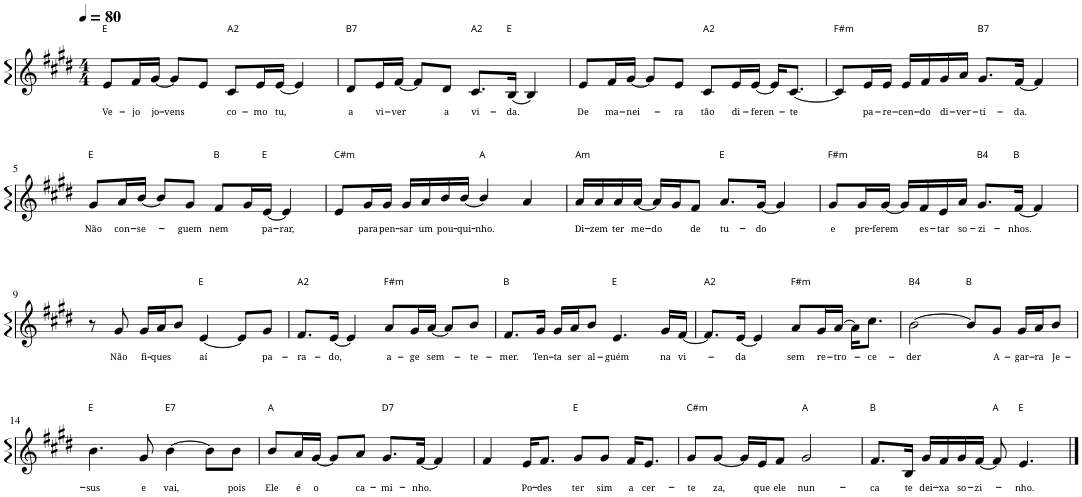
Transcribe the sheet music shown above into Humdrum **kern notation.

**kern	**text
*part1	*part1
*staff1	*staff1
*I"P1	*
*clefG2	*
*k[f#c#g#d#]	*
*E:	*
*M4/4	*
*MM80	*
=1	=1
!LO:TX:a:t=E	!
!	!LO:LY:b
8e/L	Ve-
!	!LO:LY:b
16f#/L	-jo
!	!LO:LY:b
[16g#/JJ	jo-
!	!LO:LY:b
8g#/L]	-vens
8e/J	.
!LO:TX:a:t=A2	!
!	!LO:LY:b
8c#/L	co-
!	!LO:LY:b
16e/L	-mo
!	!LO:LY:b
[16e/JJ	tu,
4e/]	.
=2	=2
!LO:TX:a:t=B7	!
!	!LO:LY:b
8d#/L	a
!	!LO:LY:b
16e/L	vi-
!	!LO:LY:b
[16f#/JJ	-ver
8f#/L]	.
!	!LO:LY:b
8d#/J	a
!LO:TX:a:t=A2	!
!	!LO:LY:b
8.c#/L	vi-
!LO:TX:a:t=E	!
!	!LO:LY:b
[16B/Jk	-da.
4B/]	.
=3	=3
!	!LO:LY:b
8e/L	De
!	!LO:LY:b
16f#/L	ma-
!	!LO:LY:b
[16g#/JJ	-nei-
8g#/L]	.
!	!LO:LY:b
8e/J	-ra
!LO:TX:a:t=A2	!
!	!LO:LY:b
8c#/L	tão
!	!LO:LY:b
16e/L	di-
!	!LO:LY:b
[16e/JJ	-feren-
16e/KL]	.
!	!LO:LY:b
[8.c#/J	-te
=4	=4
!LO:TX:a:t=F#m	!
8c#/L]	.
!	!LO:LY:b
16e/L	pa-
!	!LO:LY:b
16e/JJ	-re-
!	!LO:LY:b
16e/LL	-cen-
!	!LO:LY:b
16f#/	-do
!	!LO:LY:b
16g#/	di-
!	!LO:LY:b
16a/JJ	-ver-
!LO:TX:a:t=B7	!
!	!LO:LY:b
8.g#/L	-ti-
!	!LO:LY:b
[16f#/Jk	-da.
4f#/]	.
!!LO:LB:g=z
=5	=5
!LO:TX:a:t=E	!
!	!LO:LY:b
8g#/L	Não
!	!LO:LY:b
16a/L	con-
!	!LO:LY:b
[16b/JJ	-se-
8b/L]	.
!	!LO:LY:b
8g#/J	-guem
!LO:TX:a:t=B	!
!	!LO:LY:b
8f#/L	nem
16g#/L	.
!LO:TX:a:t=E	!
!	!LO:LY:b
[16e/JJ	pa-
!	!LO:LY:b
4e/]	-rar,
=6	=6
!LO:TX:a:t=C#m	!
8e/L	.
!	!LO:LY:b
16g#/L	para
!	!LO:LY:b
16g#/JJ	pen-
!	!LO:LY:b
16g#/LL	-sar
!	!LO:LY:b
16a/	um
!	!LO:LY:b
16b/	pou-
!	!LO:LY:b
[16b/JJ	-qui-
!LO:TX:a:t=A	!
!	!LO:LY:b
4b/]	-nho.
4a/	.
=7	=7
!LO:TX:a:t=Am	!
!	!LO:LY:b
16a/LL	Di-
!	!LO:LY:b
16a/	-zem
!	!LO:LY:b
16a/	ter
!	!LO:LY:b
[16a/JJ	me-
!	!LO:LY:b
16a/LL]	-do
16g#/J	.
!	!LO:LY:b
8f#/J	de
!LO:TX:a:t=E	!
!	!LO:LY:b
8.a/L	tu-
!	!LO:LY:b
[16g#/Jk	-do
4g#/]	.
=8	=8
!LO:TX:a:t=F#m	!
!	!LO:LY:b
8g#/L	e
!	!LO:LY:b
16g#/L	pre-
!	!LO:LY:b
[16g#/JJ	-ferem
16g#/LL]	.
!	!LO:LY:b
16f#/	es-
!	!LO:LY:b
16e/	-tar
!	!LO:LY:b
16a/JJ	so-
!LO:TX:a:t=B4	!
!	!LO:LY:b
8.g#/L	-zi-
!LO:TX:a:t=B	!
!	!LO:LY:b
[16f#/Jk	-nhos.
4f#/]	.
!!LO:LB:g=z
=9	=9
8r	.
!	!LO:LY:b
8g#/	Não
!	!LO:LY:b
16g#/LL	fi-
!	!LO:LY:b
16a/J	-ques
8b/J	.
!LO:TX:a:t=E	!
!	!LO:LY:b
[4e/	aí
8e/L]	.
!	!LO:LY:b
8g#/J	pa-
=10	=10
!LO:TX:a:t=A2	!
!	!LO:LY:b
8.f#/L	-ra-
!	!LO:LY:b
[16e/Jk	-do,
4e/]	.
!LO:TX:a:t=F#m	!
!	!LO:LY:b
8a/L	a-
!	!LO:LY:b
16g#/L	-ge
!	!LO:LY:b
[16a/JJ	sem-
8a/L]	.
!	!LO:LY:b
8b/J	-te-
=11	=11
!LO:TX:a:t=B	!
!	!LO:LY:b
8.f#/L	-mer.
!	!LO:LY:b
16g#/Jk	Ten-
!	!LO:LY:b
16g#/LL	-ta
!	!LO:LY:b
16a/J	ser
!	!LO:LY:b
8b/J	al-
!LO:TX:a:t=E	!
!	!LO:LY:b
4.e/	-guém
!	!LO:LY:b
16g#/LL	na
!	!LO:LY:b
[16f#/JJ	vi-
=12	=12
!LO:TX:a:t=A2	!
8.f#/L]	.
!	!LO:LY:b
[16e/Jk	-da
4e/]	.
!LO:TX:a:t=F#m	!
!	!LO:LY:b
8a/L	sem
!	!LO:LY:b
16g#/L	re-
!	!LO:LY:b
[16a/JJ	-tro-
16a\KL]	.
!	!LO:LY:b
8.cc#\J	-ce-
=13	=13
!LO:TX:a:t=B4	!
!	!LO:LY:b
[2b\	-der
!LO:TX:a:t=B	!
8b/L]	.
!	!LO:LY:b
8g#/J	A-
!	!LO:LY:b
16g#/LL	-gar-
!	!LO:LY:b
16a/J	-ra
!	!LO:LY:b
8b/J	Je-
!!LO:LB:g=z
=14	=14
!LO:TX:a:t=E	!
!	!LO:LY:b
4.b\	-sus
!	!LO:LY:b
8g#/	e
!LO:TX:a:t=E7	!
!	!LO:LY:b
[4b\	vai,
8b\L]	.
!	!LO:LY:b
8b\J	pois
=15	=15
!LO:TX:a:t=A	!
!	!LO:LY:b
8b/L	Ele
!	!LO:LY:b
16a/L	é
!	!LO:LY:b
[16g#/JJ	o
8g#/L]	.
!	!LO:LY:b
8a/J	ca-
!LO:TX:a:t=D7	!
!	!LO:LY:b
8.g#/L	-mi-
!	!LO:LY:b
[16f#/Jk	-nho.
4f#/]	.
=16	=16
4f#/	.
!	!LO:LY:b
16e/KL	Po-
!	!LO:LY:b
8.f#/J	-des
!LO:TX:a:t=E	!
!	!LO:LY:b
8g#/L	ter
!	!LO:LY:b
8g#/J	sim
!	!LO:LY:b
16f#/KL	a
!	!LO:LY:b
8.e/J	cer-
=17	=17
!LO:TX:a:t=C#m	!
!	!LO:LY:b
8g#/L	-te
!	!LO:LY:b
[8g#/J	za,
16g#/LL]	.
!	!LO:LY:b
16e/J	que
!	!LO:LY:b
8f#/J	ele
!LO:TX:a:t=A	!
!	!LO:LY:b
2g#/	nun-
=18	=18
!LO:TX:a:t=B	!
!	!LO:LY:b
8.f#/L	-ca
!	!LO:LY:b
16B/Jk	te
!	!LO:LY:b
16g#/LL	dei-
!	!LO:LY:b
16f#/	-xa
!	!LO:LY:b
16g#/	so-
!	!LO:LY:b
[16f#/JJ	-zi-
!LO:TX:a:t=A	!
8f#/]	.
!LO:TX:a:t=E	!
!	!LO:LY:b
4.e/	-nho.
==	==
*-	*-
